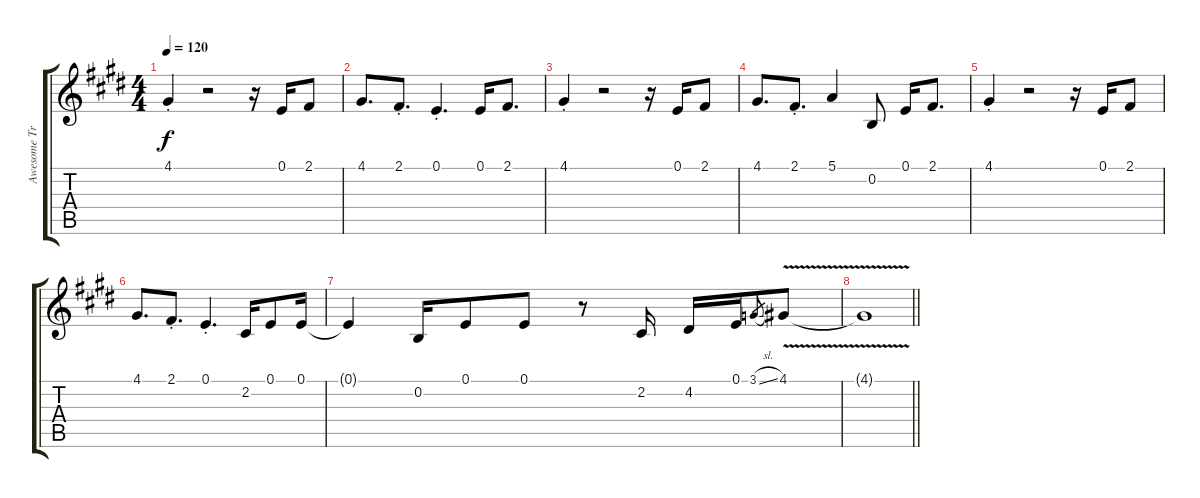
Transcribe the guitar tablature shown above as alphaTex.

\track ("Awesome Trumpet" "Awesome Tr") {instrument trumpet}
\staff {score tabs}
\tuning (E4 B3 G3 D3 A2 E2) {hide}
\ts (4 4)
\tempo 120
\clef g2
\ks e
4.1{st}.4{dy f} r.2 r.16 0.1.16 2.1.8 |
4.1.8{d} 2.1{st}.8{d} 0.1{st}.4{d} 0.1.16 2.1.8{d} |
4.1{st}.4 r.2 r.16 0.1.16 2.1.8 |
4.1.8{d} 2.1{st}.8{d} 5.1.4 0.2.8 0.1.16 2.1.8{d} |
4.1{st}.4 r.2 r.16 0.1.16 2.1.8 |
4.1.8{d} 2.1{st}.8{d} 0.1{st}.4{d} 2.2.16 0.1.8 0.1.16 |
0.1{t}.4 0.2.16 0.1.8 0.1.8 r.8 2.2.16 4.2.16 0.1.16 3.1{sl}.8{gr} 4.1{v}.8 |
\barLineRight lightlight
4.1{t}.1
